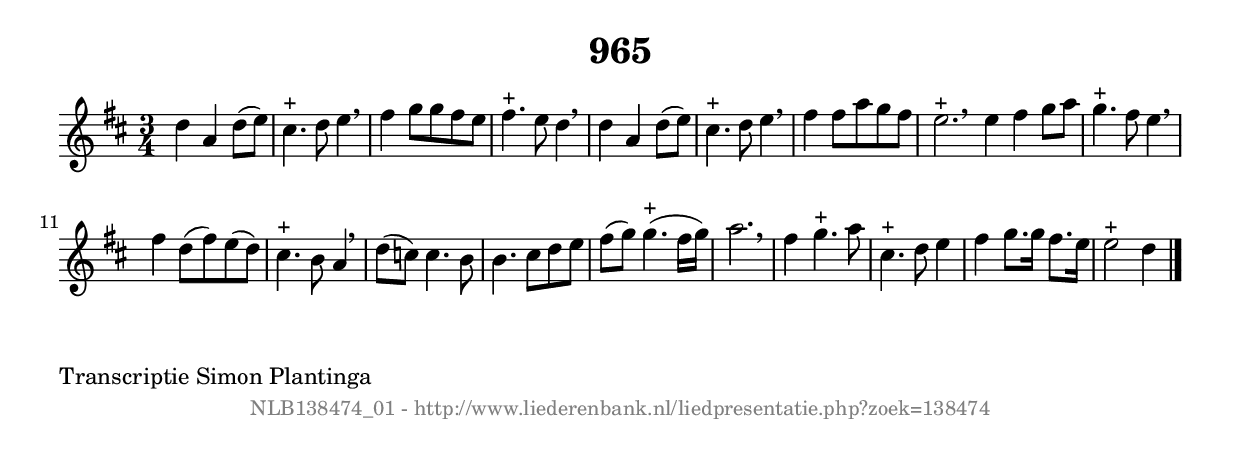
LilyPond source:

%
% produced by wce2krn 1.64 (7 June 2014)
%
\version"2.16"
#(append! paper-alist '(("long" . (cons (* 210 mm) (* 2000 mm)))))
#(set-default-paper-size "long")
sb = {\breathe}
mBreak = {\breathe }
bBreak = {\breathe }
x = {\once\override NoteHead #'style = #'cross }
gl=\glissando
itime={\override Staff.TimeSignature #'stencil = ##f }
ficta = {\once\set suggestAccidentals = ##t}
fine = {\once\override Score.RehearsalMark #'self-alignment-X = #1 \mark \markup {\italic{Fine}}}
dc = {\once\override Score.RehearsalMark #'self-alignment-X = #1 \mark \markup {\italic{D.C.}}}
dcf = {\once\override Score.RehearsalMark #'self-alignment-X = #1 \mark \markup {\italic{D.C. al Fine}}}
dcc = {\once\override Score.RehearsalMark #'self-alignment-X = #1 \mark \markup {\italic{D.C. al Coda}}}
ds = {\once\override Score.RehearsalMark #'self-alignment-X = #1 \mark \markup {\italic{D.S.}}}
dsf = {\once\override Score.RehearsalMark #'self-alignment-X = #1 \mark \markup {\italic{D.S. al Fine}}}
dsc = {\once\override Score.RehearsalMark #'self-alignment-X = #1 \mark \markup {\italic{D.S. al Coda}}}
pv = {\set Score.repeatCommands = #'((volta "1"))}
sv = {\set Score.repeatCommands = #'((volta "2"))}
tv = {\set Score.repeatCommands = #'((volta "3"))}
qv = {\set Score.repeatCommands = #'((volta "4"))}
xv = {\set Score.repeatCommands = #'((volta #f))}
\header{ tagline = ""
title = "965"
}
\score {{
\key d \major
\relative g'
{
\set melismaBusyProperties = #'()
\time 3/4
\tempo 4=120
\override Score.MetronomeMark #'transparent = ##t
\override Score.RehearsalMark #'break-visibility = #(vector #t #t #f)
d'4 a4 d8( e8) | cis4.^"+" d8 e4 \sb | fis4 g8 g8 fis8 e8 | fis4.^"+" e8 d4 | \mBreak \bar "|"
d4 a4 d8( e8) | cis4.^"+" d8 e4 \sb | fis4 fis8 a8 g8 fis8 | e2.^"+" \bar ":|:" \bBreak
e4 fis4 g8 a8 | g4.^"+" fis8 e4 \sb | fis4 d8( fis8) e8( d8) | cis4.^"+" b8 a4 | \mBreak \bar "|"
d8( c8) c4. b8 | b4. cis8 d8 e8 | fis8( g8) g4.(^"+" fis16 g16) | a2. | \mBreak \bar "|"
fis4 g4.^"+" a8 | cis,4.^"+" d8 e4 | fis4 g8. g16 fis8. e16 | e2^"+" d4 \bar "|."
 }}
 \midi { }
 \layout {
            indent = 0.0\cm
}
}
\markup { \wordwrap-string #" 
Transcriptie Simon Plantinga
"}
\markup { \vspace #0 } \markup { \with-color #grey \fill-line { \center-column { \smaller "NLB138474_01 - http://www.liederenbank.nl/liedpresentatie.php?zoek=138474" } } }
